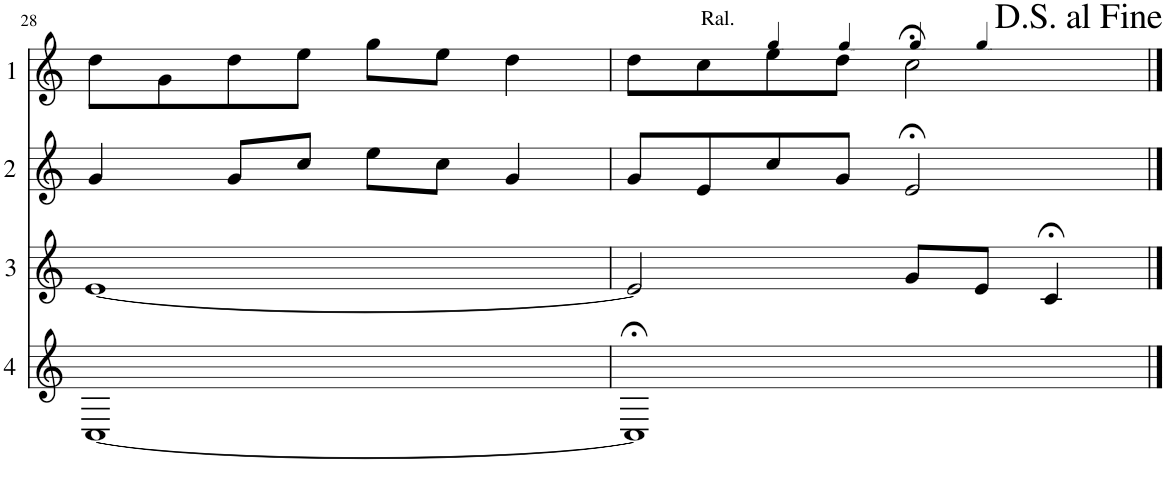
**kern	**kern	**kern	**kern
*part4	*part3	*part2	*part1
*staff4	*staff3	*staff2	*staff1
*I"Cor 4	*I"Cor 3	*I"Cor 2	*I"Cor 1
!!LO:PB:g=z
*clefG2	*clefG2	*clefG2	*clefG2
*Trd4c7	*Trd4c7	*Trd4c7	*Trd4c7
*k[]	*k[]	*k[]	*k[]
*M4/4	*M4/4	*M4/4	*M4/4
=28	=28	=28	=28
[1C	[1e	4g/	8dd\L
.	.	.	8g\
.	.	8g/L	8dd\
.	.	8cc/J	8ee\J
.	.	8ee\L	8gg\L
.	.	8cc\J	8ee\J
.	.	4g/	4dd\
=29	=29	=29	=29
*	*	*	*^
1C;<]	2e/]	8g/L	8dd\L	2ryy
!	!	!	!LO:TX:a:t=Ral.	!
.	.	8e/	8cc\	.
*	*	*	*MM56	*
.	.	8cc/	8ee\	.
*	*	*	*MM52	*
.	.	8g/J	8dd\J	.
*	*	*	*MM47	*
.	8g/L	2e;</	2cc;<\	8ryy
*	*	*	*MM30	*
.	8e/J	.	.	4.ryy
.	4c;</	.	.	.
*	*	*	*v	*v
==	==	==	==
*-	*-	*-	*-
